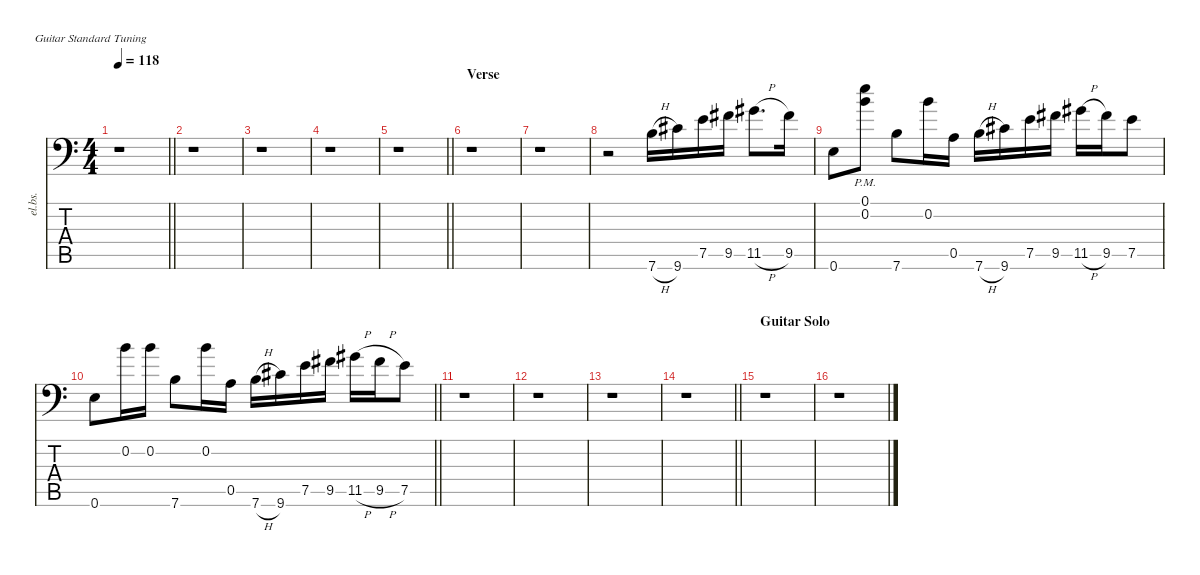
\defaultSystemsLayout 4
\hideDynamics
\bracketExtendMode nobrackets
\otherSystemsTrackNameOrientation horizontal
\track ("Untitled" "el.bs.") {instrument electricbasspick}
\staff {score tabs}
\tuning (E4 B3 G3 D3 A2 E2)
\ts (4 4)
\tempo 118
\clef f4
\barLineRight lightlight
\ks c
r.1{dy ff} |
r.1 |
r.1 |
r.1 |
\barLineRight lightlight
r.1 |
\section ("" "Verse")
r.1 |
r.1 |
r.2 7.6{h}.16{dy fff} 9.6{acc #}.16 7.5.16 9.5{acc #}.16 11.5{h acc #}.8{d} 9.5{acc #}.16 |
0.6.8 (0.1{pm} 0.2{pm}).8 7.6.8 0.2.16 0.5.16 7.6{h}.16 9.6{acc #}.16 7.5.16 9.5{acc #}.16 11.5{h acc #}.16 9.5{acc #}.16 7.5.8 |
\barLineRight lightlight
0.6.8 0.2.16 0.2.16 7.6.8 0.2.16 0.5.16 7.6{h}.16 9.6{acc #}.16 7.5.16 9.5{acc #}.16 11.5{h acc #}.16 9.5{h acc #}.16 7.5.8 |
r.1 |
r.1 |
r.1 |
\barLineRight lightlight
r.1 |
\section ("" "Guitar Solo")
r.1 |
r.1
